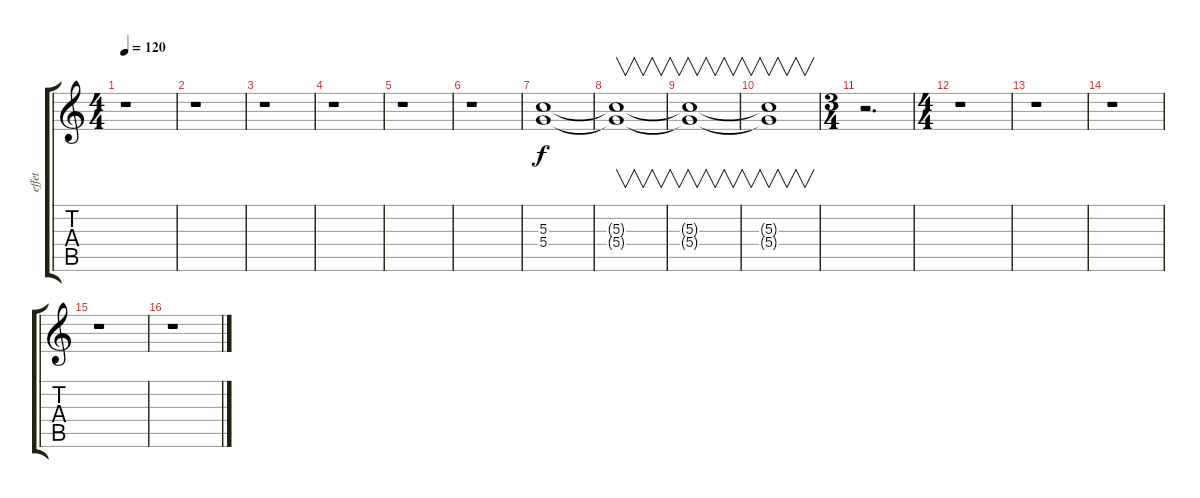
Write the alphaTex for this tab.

\track ("effet" "effet") {instrument distortionguitar}
\staff {score tabs}
\tuning (E4 B3 G3 D3 A2 E2) {hide}
\ts (4 4)
\tempo 120
\clef g2
\ks c
r.1{dy f instrument distortionguitar} |
r.1 |
r.1 |
r.1 |
r.1 |
r.1 |
(5.3 5.4).1{volume 16} |
(5.3{t} 5.4{t}).1{v} |
(5.3{t} 5.4{t}).1{v} |
(5.3{t} 5.4{t}).1{v} |
\ts (3 4)
r.2{d} |
\ts (4 4)
r.1 |
r.1 |
r.1 |
r.1 |
r.1
